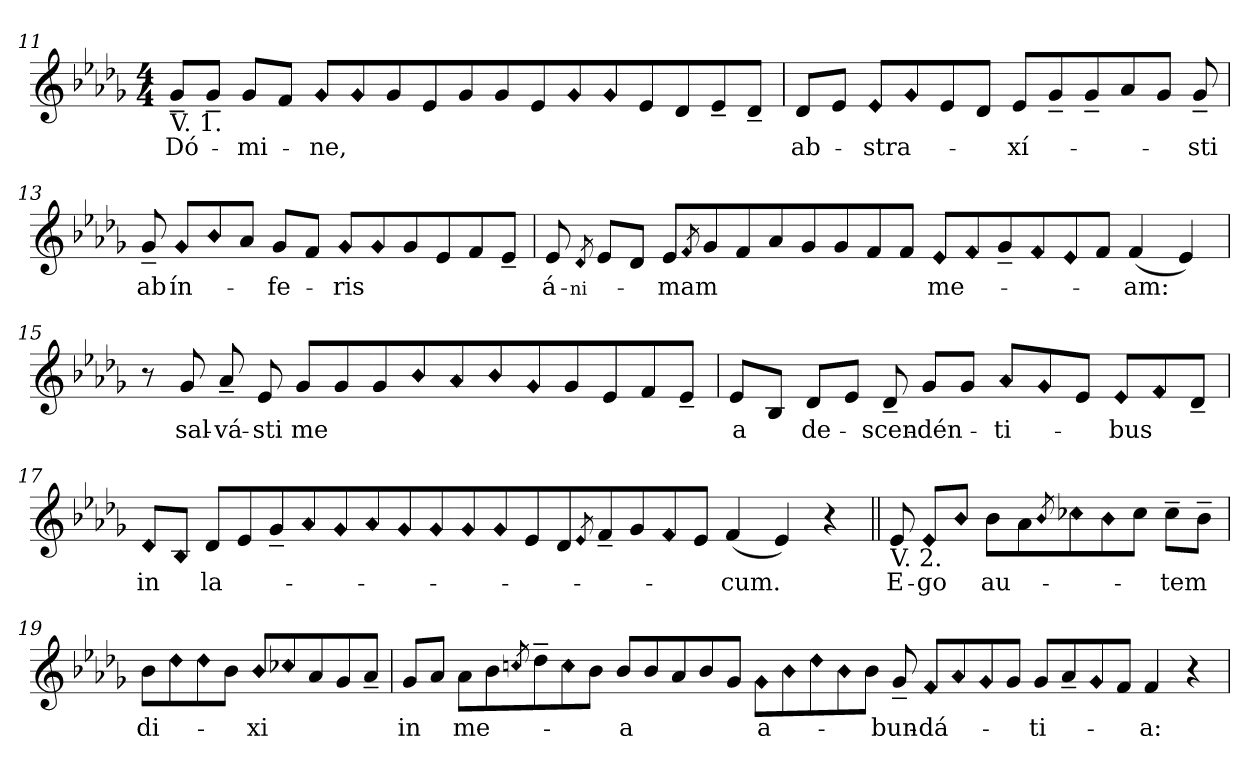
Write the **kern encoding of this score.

**kern	**text
*part1	*part1
*staff1	*staff1
!!LO:LB:g=z
*clefG2	*
*k[b-e-a-d-g-]	*
*D-:	*
*M4/4	*
=11	=11
!LO:TX:b:t=V. 1.	!
!	!LO:LY:b:color=#000000
8g-~i/L	Dó-
8g-~i/J	.
!	!LO:LY:b:color=#000000
8g-i/L	-mi-
8fi/J	.
!LO:N:head=diamond	!
!	!LO:LY:b:color=#000000
8g-i/L	-ne,
!LO:N:head=diamond	!
8g-i/	.
8g-i/	.
8e-i/	.
8g-i/	.
8g-i/	.
8e-i/	.
!LO:N:head=diamond	!
8g-i/	.
!LO:N:head=diamond	!
8g-i/	.
8e-i/	.
8d-i/	.
8e-~i/	.
8d-~i/J	.
=12'	=12'
!	!LO:LY:b:color=#000000
8d-i/L	ab-
8e-i/J	.
!LO:N:head=diamond	!
!	!LO:LY:b:color=#000000
8e-i/L	-stra-
!LO:N:head=diamond	!
8g-i/	.
8e-i/	.
8d-i/J	.
!	!LO:LY:b:color=#000000
8e-i/L	-xí-
8g-~i/	.
8g-~i/	.
8a-i/	.
8g-i/J	.
!	!LO:LY:b:color=#000000
8g-~i/	-sti
=13'	=13'
!	!LO:LY:b:color=#000000
8g-~i/	ab
!LO:N:head=diamond	!
!	!LO:LY:b:color=#000000
8g-i/L	ín-
!LO:N:head=diamond	!
8b-i/	.
8a-i/J	.
!	!LO:LY:b:color=#000000
8g-i/L	-fe-
8fi/J	.
!LO:N:head=diamond	!
!	!LO:LY:b:color=#000000
8g-i/L	-ris
!LO:N:head=diamond	!
8g-i/	.
8g-i/	.
8e-i/	.
8fi/	.
8e-~i/J	.
!!LO:LB:g=z
=14'	=14'
!	!LO:LY:b:color=#000000
8e-i/	á-
!LO:N:head=diamond	!
!	!LO:LY:b:color=#000000
8qd-i/	-ni-
8e-i/L	.
8d-i/J	.
!	!LO:LY:b:color=#000000
8e-i/L	-mam
!LO:N:head=diamond	!
8qfi/	.
8g-i/	.
8fi/	.
8a-i/	.
8g-i/	.
8g-i/	.
8fi/	.
8fi/J	.
!LO:N:head=diamond	!
!	!LO:LY:b:color=#000000
8e-i/L	me-
!LO:N:head=diamond	!
8fi/	.
8g-~i/	.
!LO:N:head=diamond	!
8fi/	.
!LO:N:head=diamond	!
8e-i/	.
8fi/J	.
!	!LO:LY:b:color=#000000
(4fi/	-am:
4e-i/)	.
=15	=15
8r	.
!	!LO:LY:b:color=#000000
8g-i/	sal-
!	!LO:LY:b:color=#000000
8a-~i/	-vá-
!	!LO:LY:b:color=#000000
8e-i/	-sti
!	!LO:LY:b:color=#000000
8g-i/L	me
8g-i/	.
8g-i/	.
!LO:N:head=diamond	!
8b-i/	.
!LO:N:head=diamond	!
8a-i/	.
!LO:N:head=diamond	!
8b-i/	.
!LO:N:head=diamond	!
8g-i/	.
8g-i/	.
8e-i/	.
8fi/	.
8e-~i/J	.
!!LO:LB:g=z
=16'	=16'
!	!LO:LY:b:color=#000000
8e-i/L	a
8B-i/J	.
!	!LO:LY:b:color=#000000
8d-i/L	de-
8e-i/J	.
!	!LO:LY:b:color=#000000
8d-~i/	-scen-
!	!LO:LY:b:color=#000000
8g-i/L	-dén-
8g-i/J	.
!LO:N:head=diamond	!
!	!LO:LY:b:color=#000000
8a-i/L	-ti-
!LO:N:head=diamond	!
8g-i/	.
8e-i/J	.
!LO:N:head=diamond	!
!	!LO:LY:b:color=#000000
8e-i/L	-bus
!LO:N:head=diamond	!
8fi/	.
8d-~i/J	.
=17'	=17'
!LO:N:head=diamond	!
!	!LO:LY:b:color=#000000
8d-i/L	in
!LO:N:head=diamond	!
8B-i/J	.
!	!LO:LY:b:color=#000000
8d-i/L	la-
8e-i/	.
8g-~i/	.
!LO:N:head=diamond	!
8a-i/	.
!LO:N:head=diamond	!
8g-i/	.
!LO:N:head=diamond	!
8a-i/	.
!LO:N:head=diamond	!
8g-i/	.
!LO:N:head=diamond	!
8g-i/	.
!LO:N:head=diamond	!
8g-i/	.
!LO:N:head=diamond	!
8g-i/	.
8e-i/	.
8d-i/	.
!LO:N:head=diamond	!
8qe-i/	.
8f~i/	.
8g-i/	.
!LO:N:head=diamond	!
8fi/	.
8e-i/J	.
!	!LO:LY:b:color=#000000
(4fi/	-cum.
4e-i/)	.
4r	.
!!LO:LB:g=z
=18||	=18||
!LO:TX:b:t=V. 2.	!
!	!LO:LY:b:color=#000000
8e-i/	E-
!LO:N:head=diamond	!
!	!LO:LY:b:color=#000000
8e-i/L	-go
!LO:N:head=diamond	!
8b-i/J	.
!	!LO:LY:b:color=#000000
8b-i\L	au-
8a-i\	.
!LO:N:head=diamond	!
8qb-i/	.
!LO:N:head=diamond	!
8cc-Xi\	.
!LO:N:head=diamond	!
8b-i\	.
8cc-i\J	.
!	!LO:LY:b:color=#000000
8cc-~i\L	-tem
8b-~i\J	.
=19'	=19'
!	!LO:LY:b:color=#000000
8b-i\L	di-
!LO:N:head=diamond	!
8dd-i\	.
!LO:N:head=diamond	!
8dd-i\	.
8b-i\J	.
!LO:N:head=diamond	!
!	!LO:LY:b:color=#000000
8b-i/L	-xi
!LO:N:head=diamond	!
8cc-Xi/	.
8a-i/	.
8g-i/	.
8a-~i/J	.
=20'	=20'
!	!LO:LY:b:color=#000000
8g-i/L	in
8a-i/J	.
!	!LO:LY:b:color=#000000
8a-i\L	me-
8b-i\	.
!LO:N:head=diamond	!
8qccni/	.
8dd-~i\	.
!LO:N:head=diamond	!
8cci\	.
8b-i\J	.
!	!LO:LY:b:color=#000000
8b-i/L	-a
8b-i/	.
8a-i/	.
8b-i/	.
8g-i/J	.
!LO:N:head=diamond	!
!	!LO:LY:b:color=#000000
8g-i\L	a-
!LO:N:head=diamond	!
8b-i\	.
!LO:N:head=diamond	!
8dd-i\	.
!LO:N:head=diamond	!
8b-i\	.
8b-i\J	.
!	!LO:LY:b:color=#000000
8g-~i/	-bun-
!LO:N:head=diamond	!
!	!LO:LY:b:color=#000000
8fi/L	-dá-
!LO:N:head=diamond	!
8a-i/	.
!LO:N:head=diamond	!
8g-i/	.
8g-i/J	.
!	!LO:LY:b:color=#000000
8g-i/L	-ti-
8a-~i/	.
!LO:N:head=diamond	!
8g-i/	.
8fi/J	.
!	!LO:LY:b:color=#000000
4fi/	-a:
4r	.
=	=
*-	*-
